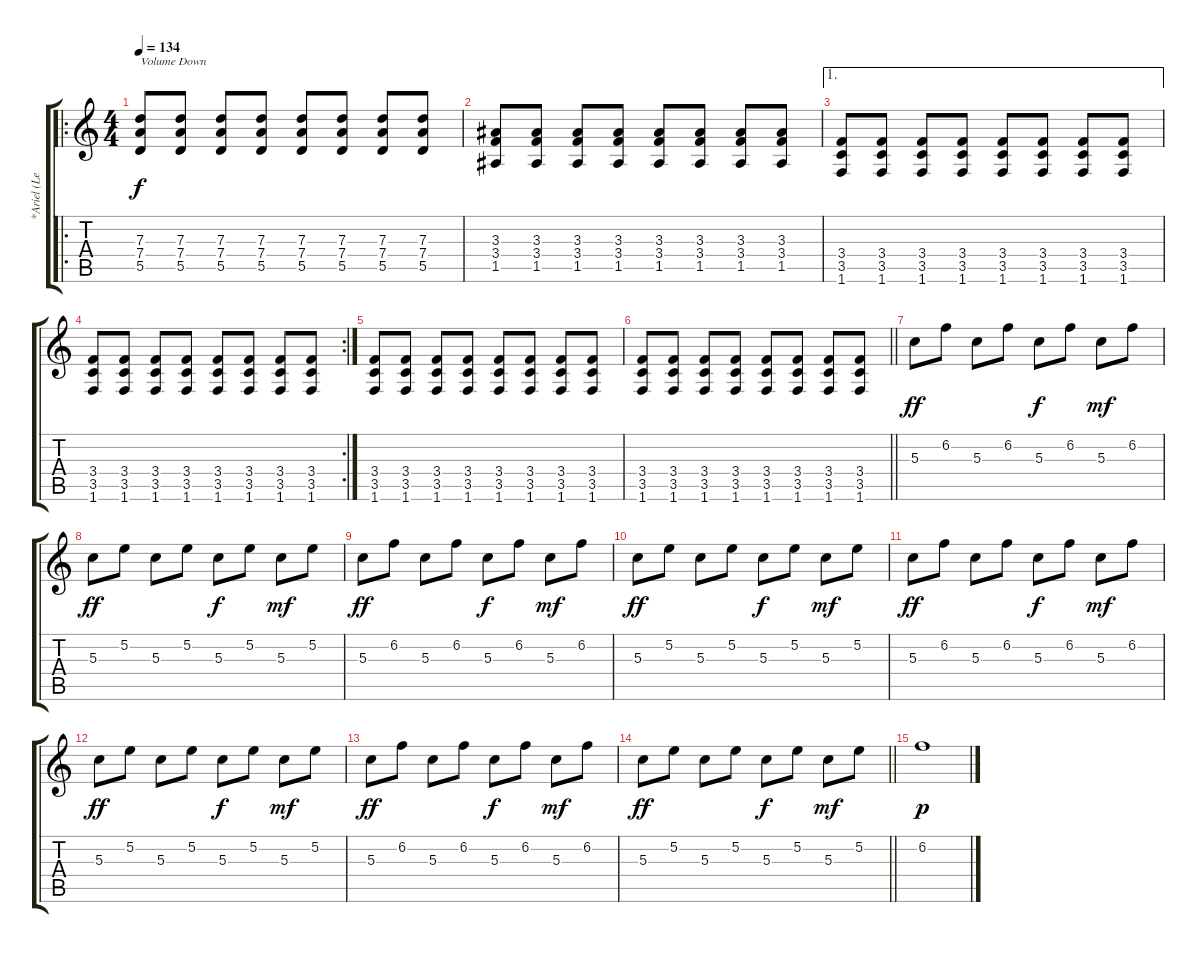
\track ("*Ariel (Lead Guitar)]" "*Ariel (Le") {instrument overdrivenguitar}
\staff {score tabs}
\tuning (E4 B3 G3 D3 A2 E2) {hide}
\ro
\ts (4 4)
\tempo 134
\clef g2
\ks c
(7.3 7.4 5.5).8{txt "Volume Down" dy f volume 8} (7.3 7.4 5.5).8 (7.3 7.4 5.5).8 (7.3 7.4 5.5).8 (7.3 7.4 5.5).8 (7.3 7.4 5.5).8 (7.3 7.4 5.5).8 (7.3 7.4 5.5).8 |
(3.3 3.4 1.5).8 (3.3 3.4 1.5).8 (3.3 3.4 1.5).8 (3.3 3.4 1.5).8 (3.3 3.4 1.5).8 (3.3 3.4 1.5).8 (3.3 3.4 1.5).8 (3.3 3.4 1.5).8 |
\ae 1
(3.4 3.5 1.6).8 (3.4 3.5 1.6).8 (3.4 3.5 1.6).8 (3.4 3.5 1.6).8 (3.4 3.5 1.6).8 (3.4 3.5 1.6).8 (3.4 3.5 1.6).8 (3.4 3.5 1.6).8 |
\rc 2
(3.4 3.5 1.6).8 (3.4 3.5 1.6).8 (3.4 3.5 1.6).8 (3.4 3.5 1.6).8 (3.4 3.5 1.6).8 (3.4 3.5 1.6).8 (3.4 3.5 1.6).8 (3.4 3.5 1.6).8 |
(3.4 3.5 1.6).8 (3.4 3.5 1.6).8 (3.4 3.5 1.6).8 (3.4 3.5 1.6).8 (3.4 3.5 1.6).8 (3.4 3.5 1.6).8 (3.4 3.5 1.6).8 (3.4 3.5 1.6).8 |
\barLineRight lightlight
(3.4 3.5 1.6).8 (3.4 3.5 1.6).8 (3.4 3.5 1.6).8 (3.4 3.5 1.6).8 (3.4 3.5 1.6).8 (3.4 3.5 1.6).8 (3.4 3.5 1.6).8 (3.4 3.5 1.6).8 |
\section ("" "")
5.3.8{dy ff} 6.2.8 5.3.8 6.2.8 5.3.8{dy f} 6.2.8 5.3.8{dy mf} 6.2.8 |
5.3.8{dy ff} 5.2.8 5.3.8 5.2.8 5.3.8{dy f} 5.2.8 5.3.8{dy mf} 5.2.8 |
5.3.8{dy ff} 6.2.8 5.3.8 6.2.8 5.3.8{dy f} 6.2.8 5.3.8{dy mf} 6.2.8 |
5.3.8{dy ff} 5.2.8 5.3.8 5.2.8 5.3.8{dy f} 5.2.8 5.3.8{dy mf} 5.2.8 |
5.3.8{dy ff} 6.2.8 5.3.8 6.2.8 5.3.8{dy f} 6.2.8 5.3.8{dy mf} 6.2.8 |
5.3.8{dy ff} 5.2.8 5.3.8 5.2.8 5.3.8{dy f} 5.2.8 5.3.8{dy mf} 5.2.8 |
5.3.8{dy ff} 6.2.8 5.3.8 6.2.8 5.3.8{dy f} 6.2.8 5.3.8{dy mf} 6.2.8 |
\barLineRight lightlight
5.3.8{dy ff} 5.2.8 5.3.8 5.2.8 5.3.8{dy f} 5.2.8 5.3.8{dy mf} 5.2.8 |
\section ("" "")
6.2.1{dy p}
